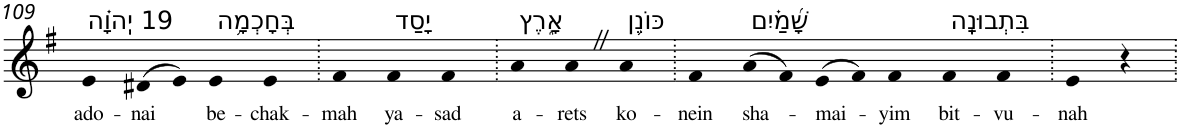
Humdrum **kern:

**kern	**text
*part1	*part1
*staff1	*staff1
*I"Piano	*
*I'Pno	*
!!LO:PB:g=z
*clefG2	*
*k[f#]	*
*G:	*
=109	=109
!LO:TX:a:t=19 יְֽהוָ֗ה	!
!	!LO:LY:b
4e	ado-
!	!LO:LY:b
(>8d#X	-nai
8e)	.
!LO:TX:a:t=בְּחָכְמָ֥ה	!
!	!LO:LY:b
4e	be-
!	!LO:LY:b
4e	-chak-
=110.	=110.
!	!LO:LY:b
4f#	-mah
!LO:TX:a:t=יָסַד	!
!	!LO:LY:b
4f#	ya-
!	!LO:LY:b
4f#	-sad
=111.	=111.
!LO:TX:a:t=אָ֑רֶץ	!
!	!LO:LY:b
4a	a-
!	!LO:LY:b
4aZ	-rets
!LO:TX:a:t=כּוֹנֵ֥ן	!
!	!LO:LY:b
4a	ko-
=112.	=112.
!	!LO:LY:b
4f#	-nein
!LO:TX:a:t=שָׁ֝מַ֗יִם	!
!	!LO:LY:b
(>8a	sha-
8f#)	.
!	!LO:LY:b
(>8e	-mai-
8f#)	.
!	!LO:LY:b
4f#	-yim
!LO:TX:a:t=בִּתְבוּנָֽה	!
!	!LO:LY:b
4f#	bit-
!	!LO:LY:b
4f#	-vu-
=113.	=113.
!	!LO:LY:b
4e	-nah
4r	.
=.	=.
*-	*-
